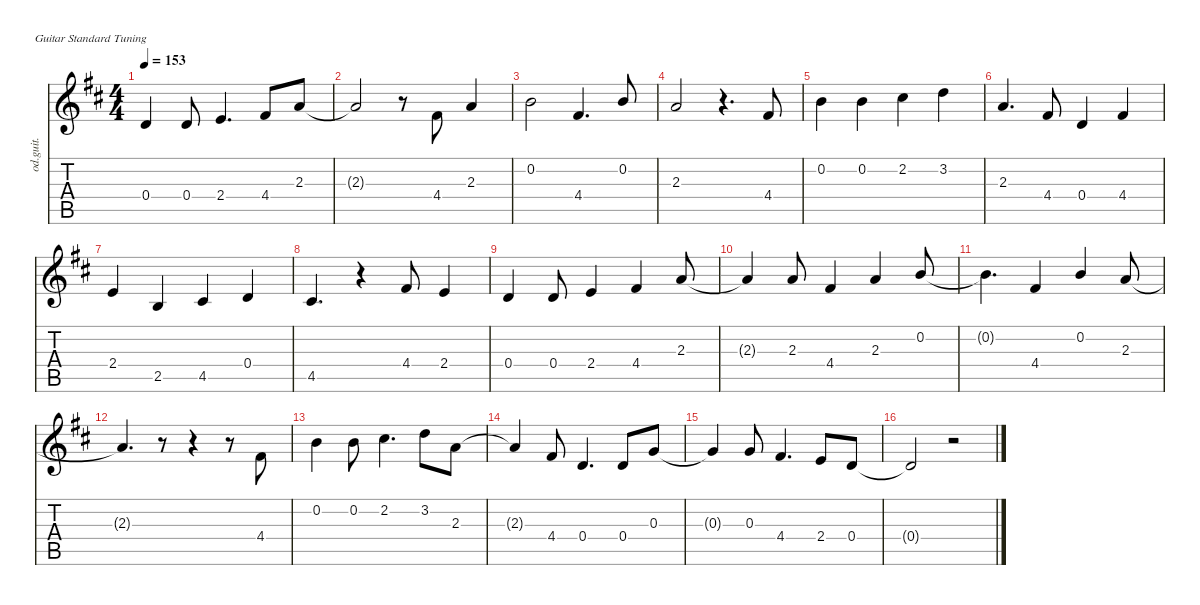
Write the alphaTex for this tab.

\defaultSystemsLayout 4
\hideDynamics
\bracketExtendMode nobrackets
\track ("Overdriven Guitar" "od.guit.") {instrument overdrivenguitar}
\staff {score tabs}
\tuning (E4 B3 G3 D3 A2 E2)
\ts (4 4)
\tempo 153
\clef g2
\ks d
0.4{acc forcenatural}.4{dy mf instrument overdrivenguitar beam Up} 0.4{acc forcenatural}.8{beam Up} 2.4{acc forcenatural}.4{d beam Up} 4.4{acc #}.8{beam Up} 2.3{acc forcenatural}.8{beam Up} |
2.3{t acc forcenatural}.2{beam Up} r.8{beam Down} 4.4{acc #}.8{beam Up} 2.3{acc forcenatural}.4{beam Up} |
0.2{acc forcenatural}.2{beam Down} 4.4{acc #}.4{d beam Up} 0.2{acc forcenatural}.8{beam Up} |
2.3{acc forcenatural}.2{beam Up} r.4{d beam Down} 4.4{acc #}.8{beam Up} |
0.2{acc forcenatural}.4{beam Down} 0.2{acc forcenatural}.4{beam Down} 2.2{acc #}.4{beam Down} 3.2{acc forcenatural}.4{beam Down} |
2.3{acc forcenatural}.4{d beam Up} 4.4{acc #}.8{beam Up} 0.4{acc forcenatural}.4{beam Up} 4.4{acc #}.4{beam Up} |
2.4{acc forcenatural}.4{beam Up} 2.5{acc forcenatural}.4{beam Up} 4.5{acc #}.4{beam Up} 0.4{acc forcenatural}.4{beam Up} |
4.5{acc #}.4{d beam Up} r.4{beam Down} 4.4{acc #}.8{beam Up} 2.4{acc forcenatural}.4{beam Up} |
0.4{acc forcenatural}.4{beam Up} 0.4{acc forcenatural}.8{beam Up} 2.4{acc forcenatural}.4{beam Up} 4.4{acc #}.4{beam Up} 2.3{acc forcenatural}.8{beam Up} |
2.3{t acc forcenatural}.4{beam Up} 2.3{acc forcenatural}.8{beam Up} 4.4{acc #}.4{beam Up} 2.3{acc forcenatural}.4{beam Up} 0.2{acc forcenatural}.8{beam Up} |
0.2{t acc forcenatural}.4{d beam Down} 4.4{acc #}.4{beam Up} 0.2{acc forcenatural}.4{beam Up} 2.3{acc forcenatural}.8{beam Up} |
2.3{t acc forcenatural}.4{d beam Up} r.8{beam Down} r.4{beam Down} r.8{beam Down} 4.4{acc #}.8{beam Up} |
0.2{acc forcenatural}.4{beam Down} 0.2{acc forcenatural}.8{beam Down} 2.2{acc #}.4{d beam Down} 3.2{acc forcenatural}.8{beam Down} 2.3{acc forcenatural}.8{beam Down} |
2.3{t acc forcenatural}.4{beam Up} 4.4{acc #}.8{beam Up} 0.4{acc forcenatural}.4{d beam Up} 0.4{acc forcenatural}.8{beam Up} 0.3{acc forcenatural}.8{beam Up} |
0.3{t acc forcenatural}.4{beam Up} 0.3{acc forcenatural}.8{beam Up} 4.4{acc #}.4{d beam Up} 2.4{acc forcenatural}.8{beam Up} 0.4{acc forcenatural}.8{beam Up} |
0.4{t acc forcenatural}.2{beam Up} r.2{beam Down}
